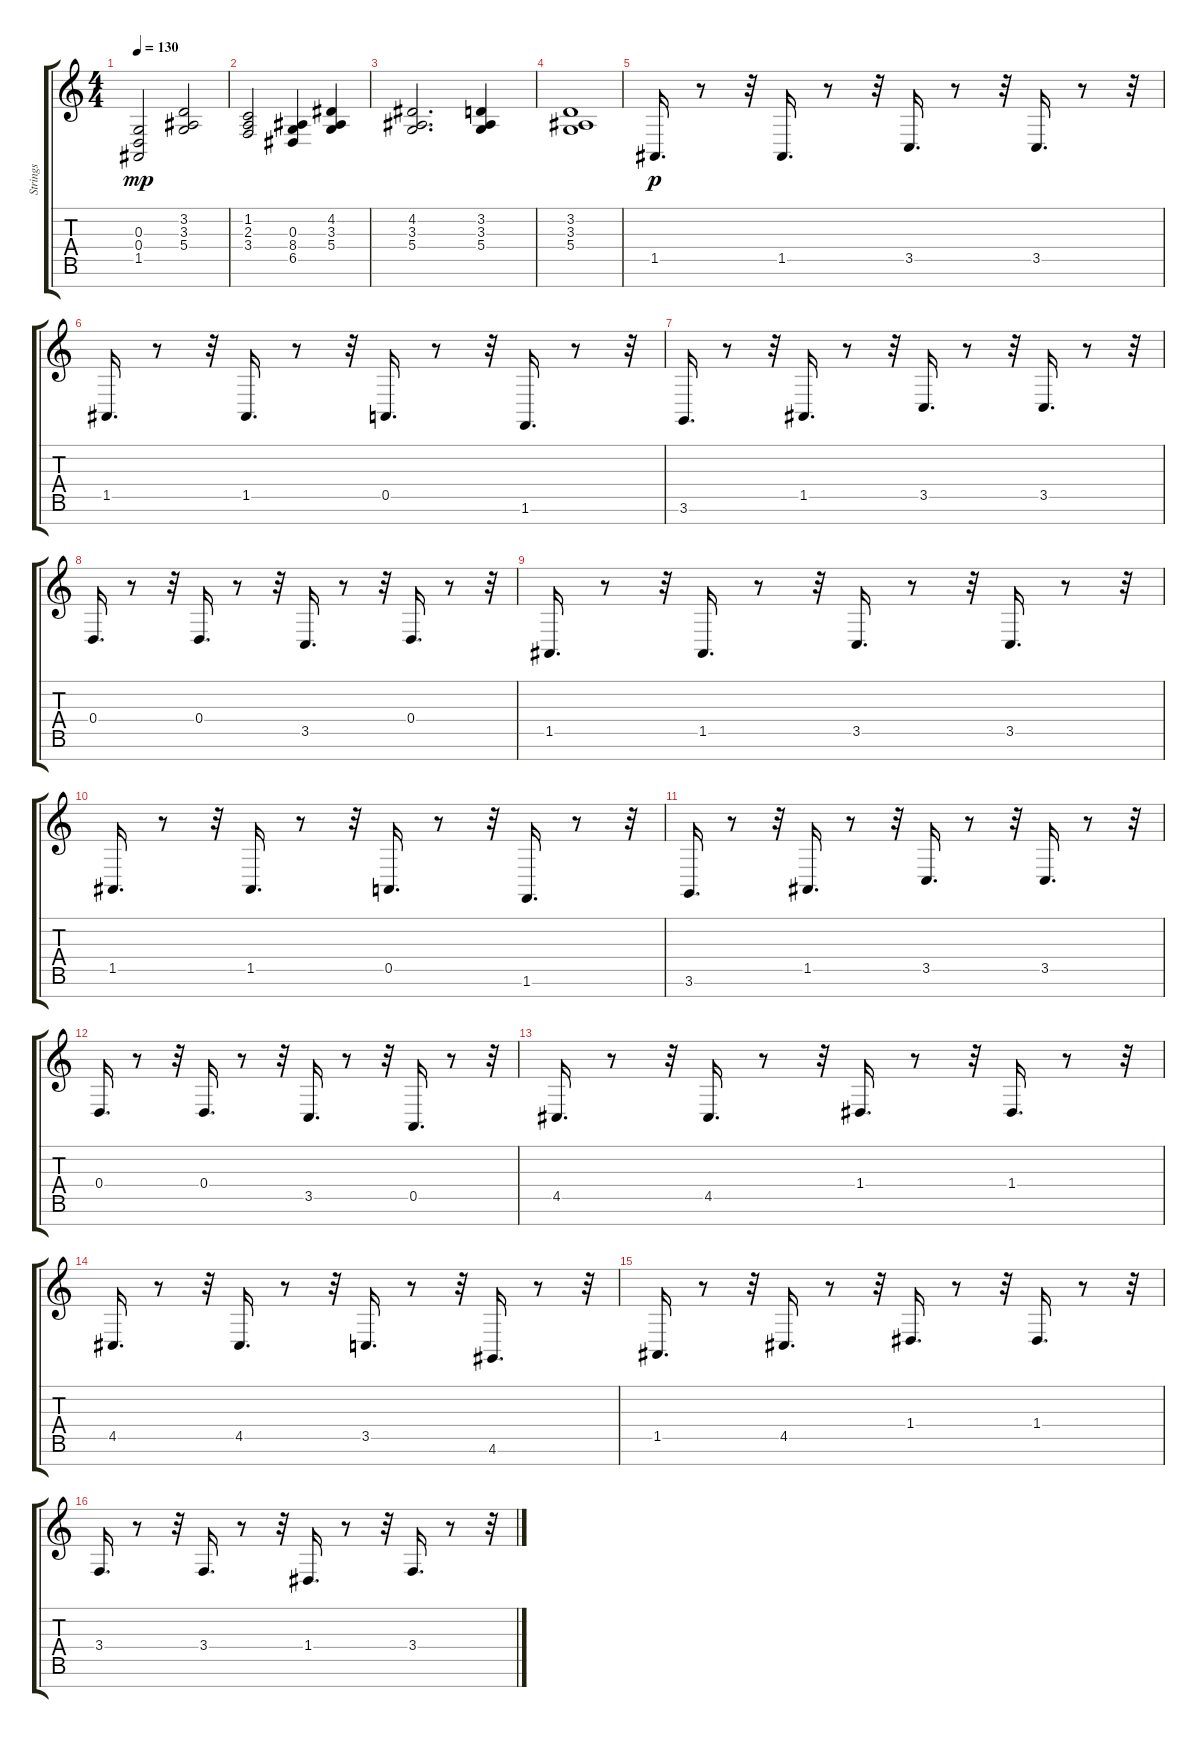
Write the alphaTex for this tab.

\track ("Strings" "Strings") {instrument stringensemble1}
\staff {score tabs}
\tuning (E4 B3 G3 D3 A2 E2 B1) {hide}
\ts (4 4)
\tempo 130
\clef g2
\ks c
(0.3 0.4 1.5).2{dy mp} (3.2 3.3 5.4).2 |
(1.2 2.3 3.4).2 (0.3 8.4 6.5).4 (4.2 3.3 5.4).4 |
(4.2 3.3 5.4).2{d} (3.2 3.3 5.4).4 |
(3.2 3.3 5.4).1 |
1.5.16{d dy p volume 14} r.8 r.32 1.5.16{d} r.8 r.32 3.5.16{d} r.8 r.32 3.5.16{d} r.8 r.32 |
1.5.16{d} r.8 r.32 1.5.16{d} r.8 r.32 0.5.16{d} r.8 r.32 1.6.16{d} r.8 r.32 |
3.6.16{d} r.8 r.32 1.5.16{d} r.8 r.32 3.5.16{d} r.8 r.32 3.5.16{d} r.8 r.32 |
0.4.16{d} r.8 r.32 0.4.16{d} r.8 r.32 3.5.16{d} r.8 r.32 0.4.16{d} r.8 r.32 |
1.5.16{d} r.8 r.32 1.5.16{d} r.8 r.32 3.5.16{d} r.8 r.32 3.5.16{d} r.8 r.32 |
1.5.16{d} r.8 r.32 1.5.16{d} r.8 r.32 0.5.16{d} r.8 r.32 1.6.16{d} r.8 r.32 |
3.6.16{d} r.8 r.32 1.5.16{d} r.8 r.32 3.5.16{d} r.8 r.32 3.5.16{d} r.8 r.32 |
0.4.16{d} r.8 r.32 0.4.16{d} r.8 r.32 3.5.16{d} r.8 r.32 0.5.16{d volume 15} r.8 r.32 |
4.5.16{d volume 16} r.8 r.32 4.5.16{d volume 16} r.8 r.32 1.4.16{d} r.8 r.32 1.4.16{d} r.8 r.32 |
4.5.16{d} r.8 r.32 4.5.16{d} r.8 r.32 3.5.16{d} r.8 r.32 4.6.16{d} r.8 r.32 |
1.5.16{d} r.8 r.32 4.5.16{d} r.8 r.32 1.4.16{d} r.8 r.32 1.4.16{d} r.8 r.32 |
3.4.16{d} r.8 r.32 3.4.16{d} r.8 r.32 1.4.16{d} r.8 r.32 3.4.16{d} r.8 r.32
